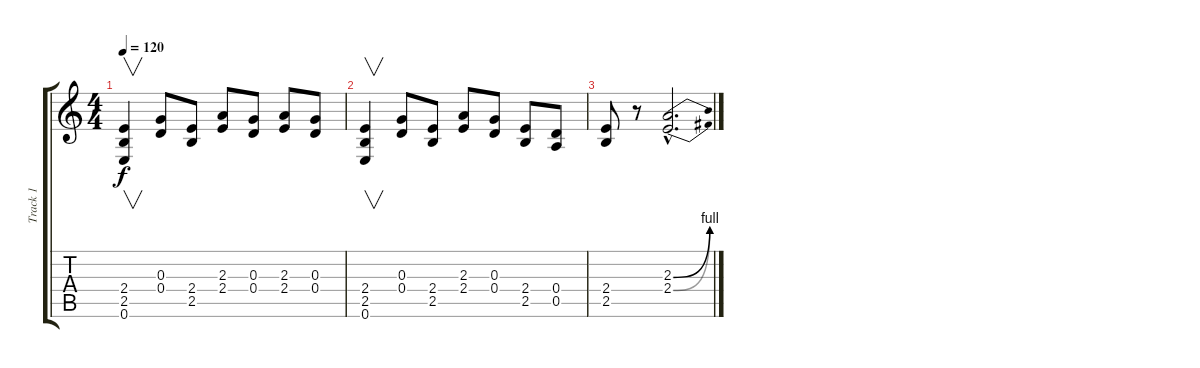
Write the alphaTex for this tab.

\track ("Track 1" "Track 1") {instrument acousticguitarsteel}
\staff {score tabs}
\tuning (E4 B3 G3 D3 A2 E2) {hide}
\ts (4 4)
\tempo 120
\clef g2
\ks c
(2.4 2.5 0.6).4{v dy f} (0.3 0.4).8 (2.4 2.5).8 (2.3 2.4).8 (0.3 0.4).8 (2.3 2.4).8 (0.3 0.4).8 |
(2.4 2.5 0.6).4{v} (0.3 0.4).8 (2.4 2.5).8 (2.3 2.4).8 (0.3 0.4).8 (2.4 2.5).8 (0.4 0.5).8 |
(2.4 2.5).8 r.8 (2.3{be (bend 0 0 60 4) hac} 2.4{be (bend 0 0 60 4) hac}).2{d}
